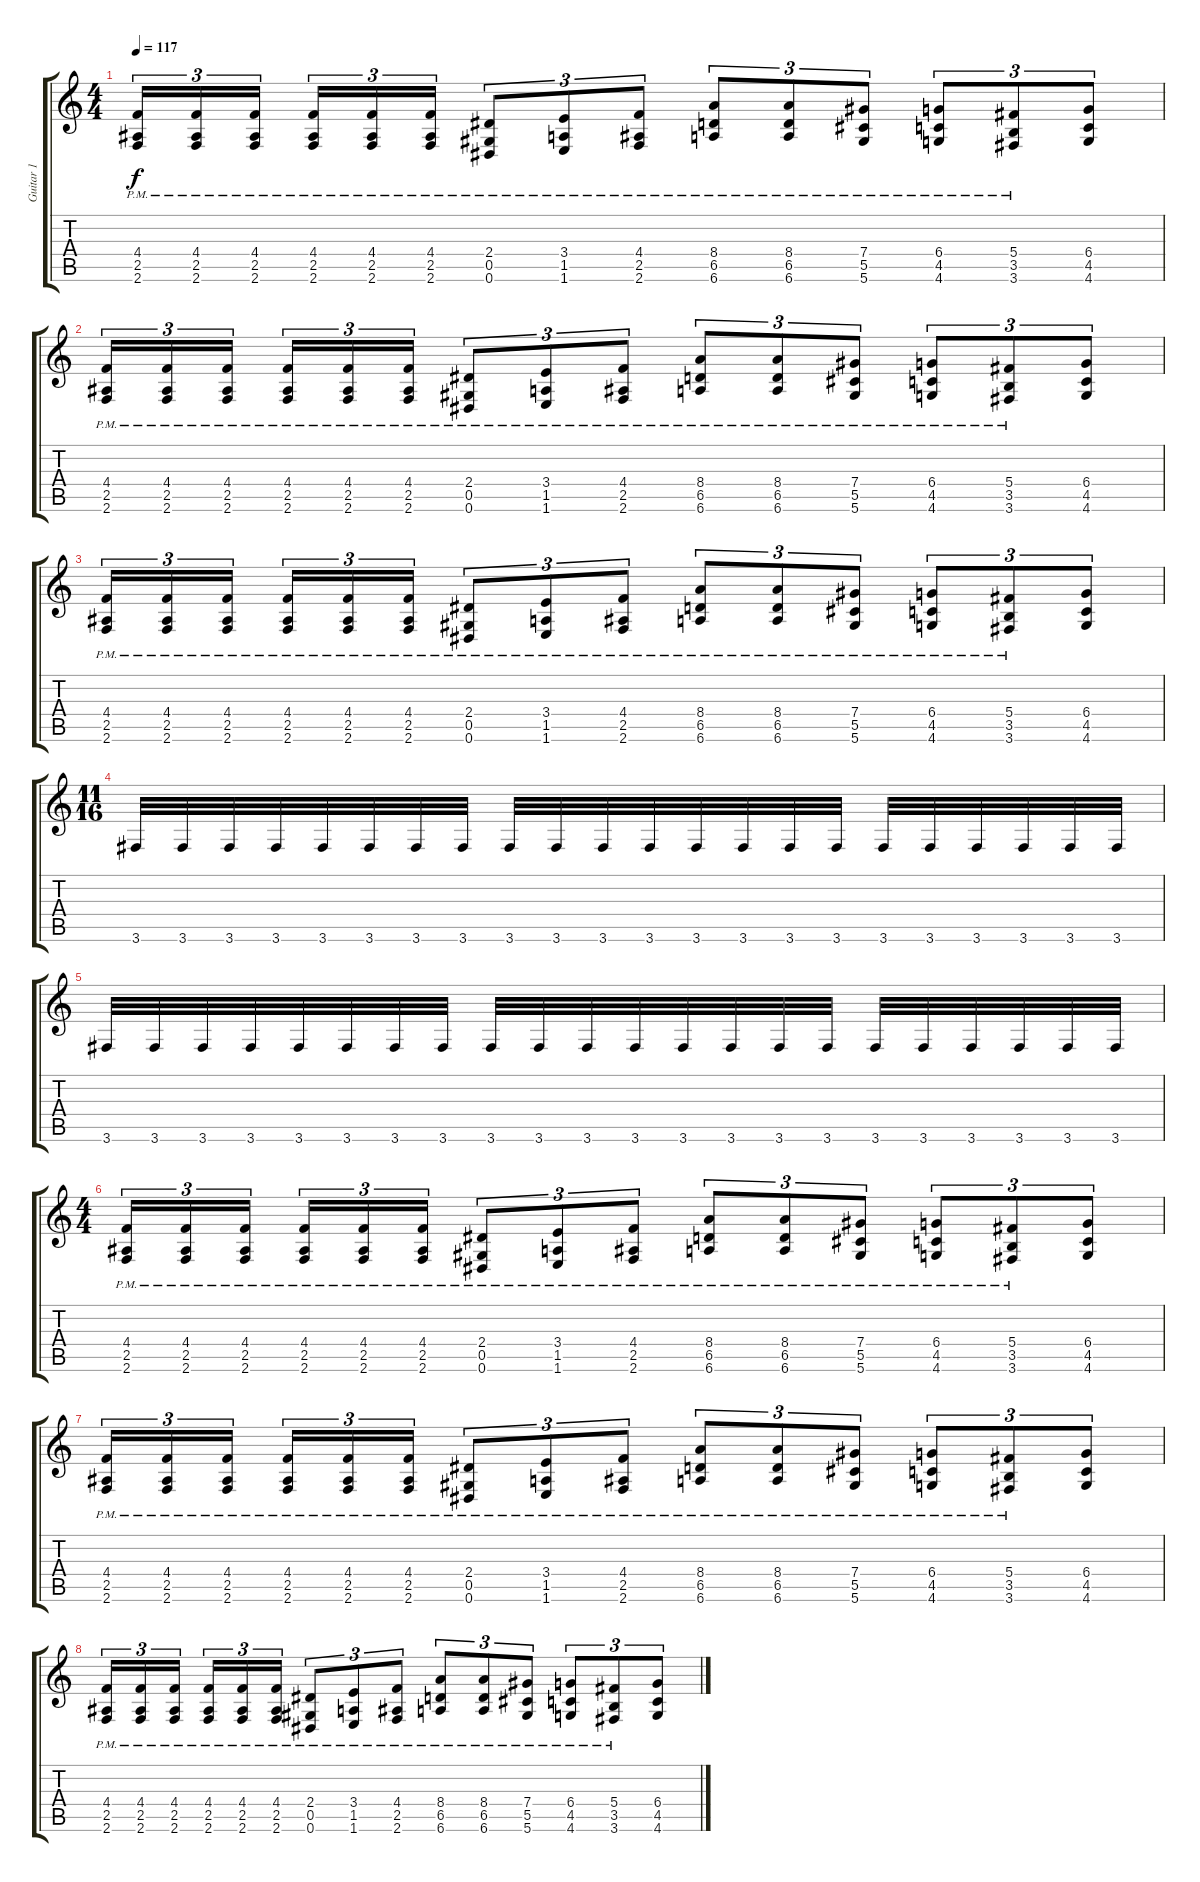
\track ("Guitar 1" "Guitar 1") {instrument distortionguitar}
\staff {score tabs}
\tuning (Eb4 Bb3 Gb3 Db3 Ab2 Eb2) {hide}
\ts (4 4)
\tempo 117
\clef g2
\ks c
(4.4{pm} 2.5{pm} 2.6).16{tu (3 2) dy f} (4.4{pm} 2.5{pm} 2.6).16{tu (3 2)} (4.4{pm} 2.5{pm} 2.6).16{tu (3 2)} (4.4{pm} 2.5{pm} 2.6).16{tu (3 2)} (4.4{pm} 2.5{pm} 2.6).16{tu (3 2)} (4.4{pm} 2.5{pm} 2.6).16{tu (3 2)} (2.4{pm} 0.5{pm} 0.6).8{tu (3 2)} (3.4{pm} 1.5{pm} 1.6).8{tu (3 2)} (4.4{pm} 2.5{pm} 2.6).8{tu (3 2)} (8.4{pm} 6.5{pm} 6.6).8{tu (3 2)} (8.4{pm} 6.5{pm} 6.6).8{tu (3 2)} (7.4{pm} 5.5{pm} 5.6).8{tu (3 2)} (6.4{pm} 4.5{pm} 4.6).8{tu (3 2)} (5.4{pm} 3.5{pm} 3.6).8{tu (3 2)} (6.4 4.5 4.6).8{tu (3 2)} |
(4.4{pm} 2.5{pm} 2.6).16{tu (3 2)} (4.4{pm} 2.5{pm} 2.6).16{tu (3 2)} (4.4{pm} 2.5{pm} 2.6).16{tu (3 2)} (4.4{pm} 2.5{pm} 2.6).16{tu (3 2)} (4.4{pm} 2.5{pm} 2.6).16{tu (3 2)} (4.4{pm} 2.5{pm} 2.6).16{tu (3 2)} (2.4{pm} 0.5{pm} 0.6).8{tu (3 2)} (3.4{pm} 1.5{pm} 1.6).8{tu (3 2)} (4.4{pm} 2.5{pm} 2.6).8{tu (3 2)} (8.4{pm} 6.5{pm} 6.6).8{tu (3 2)} (8.4{pm} 6.5{pm} 6.6).8{tu (3 2)} (7.4{pm} 5.5{pm} 5.6).8{tu (3 2)} (6.4{pm} 4.5{pm} 4.6).8{tu (3 2)} (5.4{pm} 3.5{pm} 3.6).8{tu (3 2)} (6.4 4.5 4.6).8{tu (3 2)} |
(4.4{pm} 2.5{pm} 2.6).16{tu (3 2)} (4.4{pm} 2.5{pm} 2.6).16{tu (3 2)} (4.4{pm} 2.5{pm} 2.6).16{tu (3 2)} (4.4{pm} 2.5{pm} 2.6).16{tu (3 2)} (4.4{pm} 2.5{pm} 2.6).16{tu (3 2)} (4.4{pm} 2.5{pm} 2.6).16{tu (3 2)} (2.4{pm} 0.5{pm} 0.6).8{tu (3 2)} (3.4{pm} 1.5{pm} 1.6).8{tu (3 2)} (4.4{pm} 2.5{pm} 2.6).8{tu (3 2)} (8.4{pm} 6.5{pm} 6.6).8{tu (3 2)} (8.4{pm} 6.5{pm} 6.6).8{tu (3 2)} (7.4{pm} 5.5{pm} 5.6).8{tu (3 2)} (6.4{pm} 4.5{pm} 4.6).8{tu (3 2)} (5.4{pm} 3.5{pm} 3.6).8{tu (3 2)} (6.4 4.5 4.6).8{tu (3 2)} |
\ts (11 16)
3.6.32 3.6.32 3.6.32 3.6.32 3.6.32 3.6.32 3.6.32 3.6.32 3.6.32 3.6.32 3.6.32 3.6.32 3.6.32 3.6.32 3.6.32 3.6.32 3.6.32 3.6.32 3.6.32 3.6.32 3.6.32 3.6.32 |
3.6.32 3.6.32 3.6.32 3.6.32 3.6.32 3.6.32 3.6.32 3.6.32 3.6.32 3.6.32 3.6.32 3.6.32 3.6.32 3.6.32 3.6.32 3.6.32 3.6.32 3.6.32 3.6.32 3.6.32 3.6.32 3.6.32 |
\ts (4 4)
(4.4{pm} 2.5{pm} 2.6{pm}).16{tu (3 2)} (4.4{pm} 2.5{pm} 2.6{pm}).16{tu (3 2)} (4.4{pm} 2.5{pm} 2.6{pm}).16{tu (3 2)} (4.4{pm} 2.5{pm} 2.6{pm}).16{tu (3 2)} (4.4{pm} 2.5{pm} 2.6{pm}).16{tu (3 2)} (4.4{pm} 2.5{pm} 2.6{pm}).16{tu (3 2)} (2.4{pm} 0.5{pm} 0.6{pm}).8{tu (3 2)} (3.4{pm} 1.5{pm} 1.6{pm}).8{tu (3 2)} (4.4{pm} 2.5{pm} 2.6{pm}).8{tu (3 2)} (8.4{pm} 6.5{pm} 6.6{pm}).8{tu (3 2)} (8.4{pm} 6.5{pm} 6.6{pm}).8{tu (3 2)} (7.4{pm} 5.5{pm} 5.6{pm}).8{tu (3 2)} (6.4{pm} 4.5{pm} 4.6{pm}).8{tu (3 2)} (5.4{pm} 3.5{pm} 3.6{pm}).8{tu (3 2)} (6.4 4.5 4.6).8{tu (3 2)} |
(4.4{pm} 2.5{pm} 2.6{pm}).16{tu (3 2)} (4.4{pm} 2.5{pm} 2.6{pm}).16{tu (3 2)} (4.4{pm} 2.5{pm} 2.6{pm}).16{tu (3 2)} (4.4{pm} 2.5{pm} 2.6{pm}).16{tu (3 2)} (4.4{pm} 2.5{pm} 2.6{pm}).16{tu (3 2)} (4.4{pm} 2.5{pm} 2.6{pm}).16{tu (3 2)} (2.4{pm} 0.5{pm} 0.6{pm}).8{tu (3 2)} (3.4{pm} 1.5{pm} 1.6{pm}).8{tu (3 2)} (4.4{pm} 2.5{pm} 2.6{pm}).8{tu (3 2)} (8.4{pm} 6.5{pm} 6.6{pm}).8{tu (3 2)} (8.4{pm} 6.5{pm} 6.6{pm}).8{tu (3 2)} (7.4{pm} 5.5{pm} 5.6{pm}).8{tu (3 2)} (6.4{pm} 4.5{pm} 4.6{pm}).8{tu (3 2)} (5.4{pm} 3.5{pm} 3.6{pm}).8{tu (3 2)} (6.4 4.5 4.6).8{tu (3 2)} |
(4.4{pm} 2.5{pm} 2.6{pm}).16{tu (3 2)} (4.4{pm} 2.5{pm} 2.6{pm}).16{tu (3 2)} (4.4{pm} 2.5{pm} 2.6{pm}).16{tu (3 2)} (4.4{pm} 2.5{pm} 2.6{pm}).16{tu (3 2)} (4.4{pm} 2.5{pm} 2.6{pm}).16{tu (3 2)} (4.4{pm} 2.5{pm} 2.6{pm}).16{tu (3 2)} (2.4{pm} 0.5{pm} 0.6{pm}).8{tu (3 2)} (3.4{pm} 1.5{pm} 1.6{pm}).8{tu (3 2)} (4.4{pm} 2.5{pm} 2.6{pm}).8{tu (3 2)} (8.4{pm} 6.5{pm} 6.6{pm}).8{tu (3 2)} (8.4{pm} 6.5{pm} 6.6{pm}).8{tu (3 2)} (7.4{pm} 5.5{pm} 5.6{pm}).8{tu (3 2)} (6.4{pm} 4.5{pm} 4.6{pm}).8{tu (3 2)} (5.4{pm} 3.5{pm} 3.6{pm}).8{tu (3 2)} (6.4 4.5 4.6).8{tu (3 2)}
